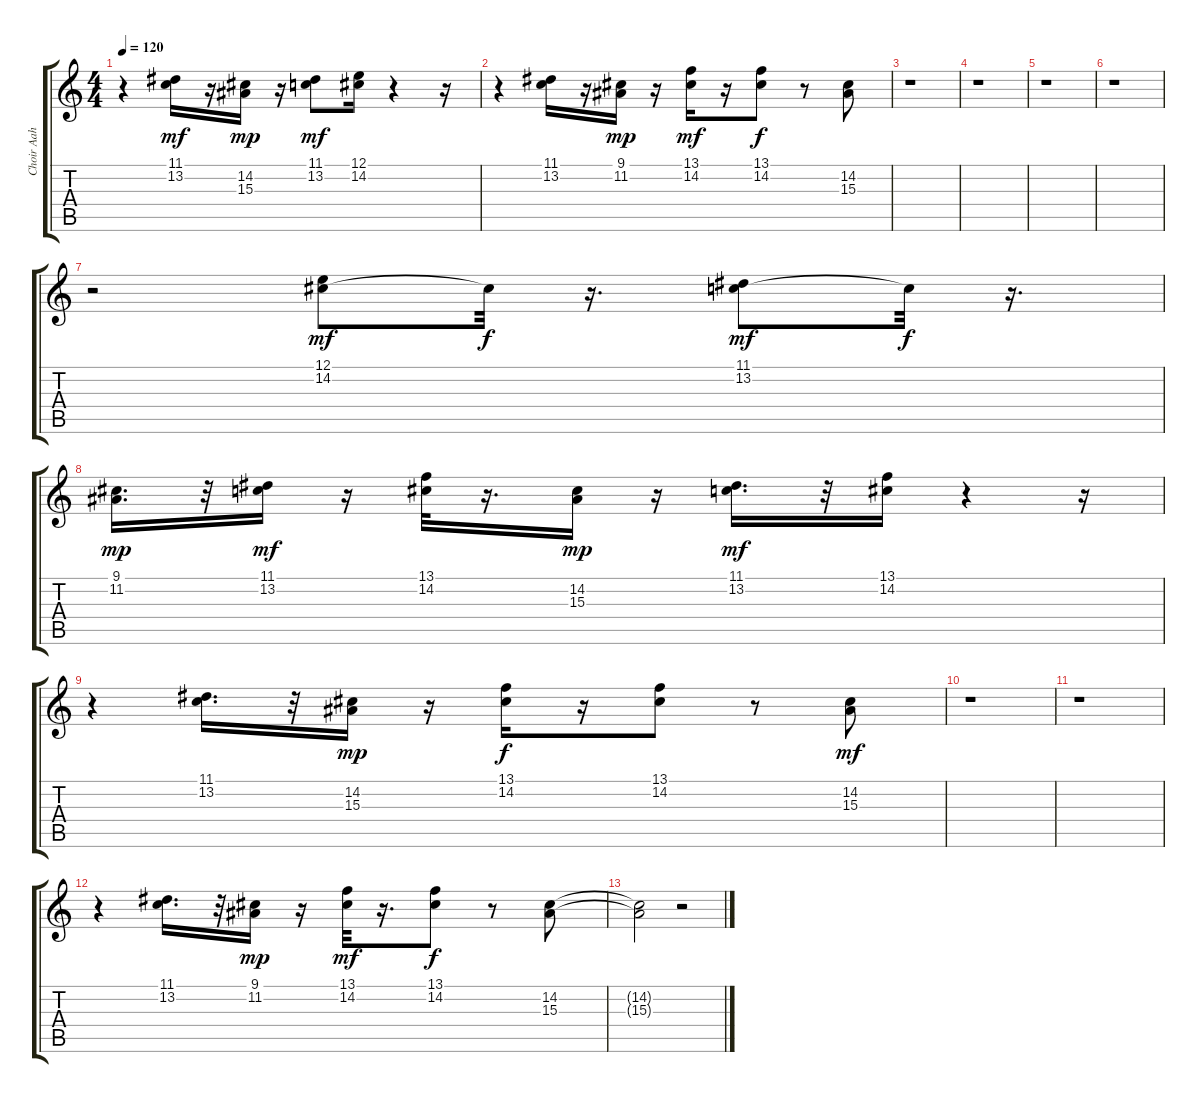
\track ("Choir Aah" "Choir Aah") {instrument choiraahs}
\staff {score tabs}
\tuning (E4 B3 G3 D3 A2 E2) {hide}
\ts (4 4)
\tempo 120
\clef g2
\ks c
r.4{dy f} (11.1 13.2).16{dy mf} r.16 (14.2 15.3).16{dy mp} r.16 (11.1 13.2).8{dy mf} (12.1 14.2).16 r.4 r.16 |
r.4 (11.1 13.2).16 r.16 (9.1 11.2).16{dy mp} r.16 (13.1 14.2).16{dy mf} r.16 (13.1 14.2).8{dy f} r.8 (14.2 15.3).8 |
r.1 |
r.1 |
r.1 |
r.1 |
r.2 (12.1 14.2).8{dy mf} 14.2{t}.32{dy f} r.16{d} (11.1 13.2).8{dy mf} 13.2{t}.32{dy f} r.16{d} |
(9.1 11.2).16{d dy mp} r.32 (11.1 13.2).16{dy mf} r.16 (13.1 14.2).32 r.16{d} (14.2 15.3).16{dy mp} r.16 (11.1 13.2).16{d dy mf} r.32 (13.1 14.2).16 r.4 r.16 |
r.4 (11.1 13.2).16{d} r.32 (14.2 15.3).16{dy mp} r.16 (13.1 14.2).16{dy f} r.16 (13.1 14.2).8 r.8 (14.2 15.3).8{dy mf} |
r.1 |
r.1 |
r.4 (11.1 13.2).16{d} r.32 (9.1 11.2).16{dy mp} r.16 (13.1 14.2).32{dy mf} r.16{d} (13.1 14.2).8{dy f} r.8 (14.2 15.3).8 |
(14.2{t} 15.3{t}).2 r.2
